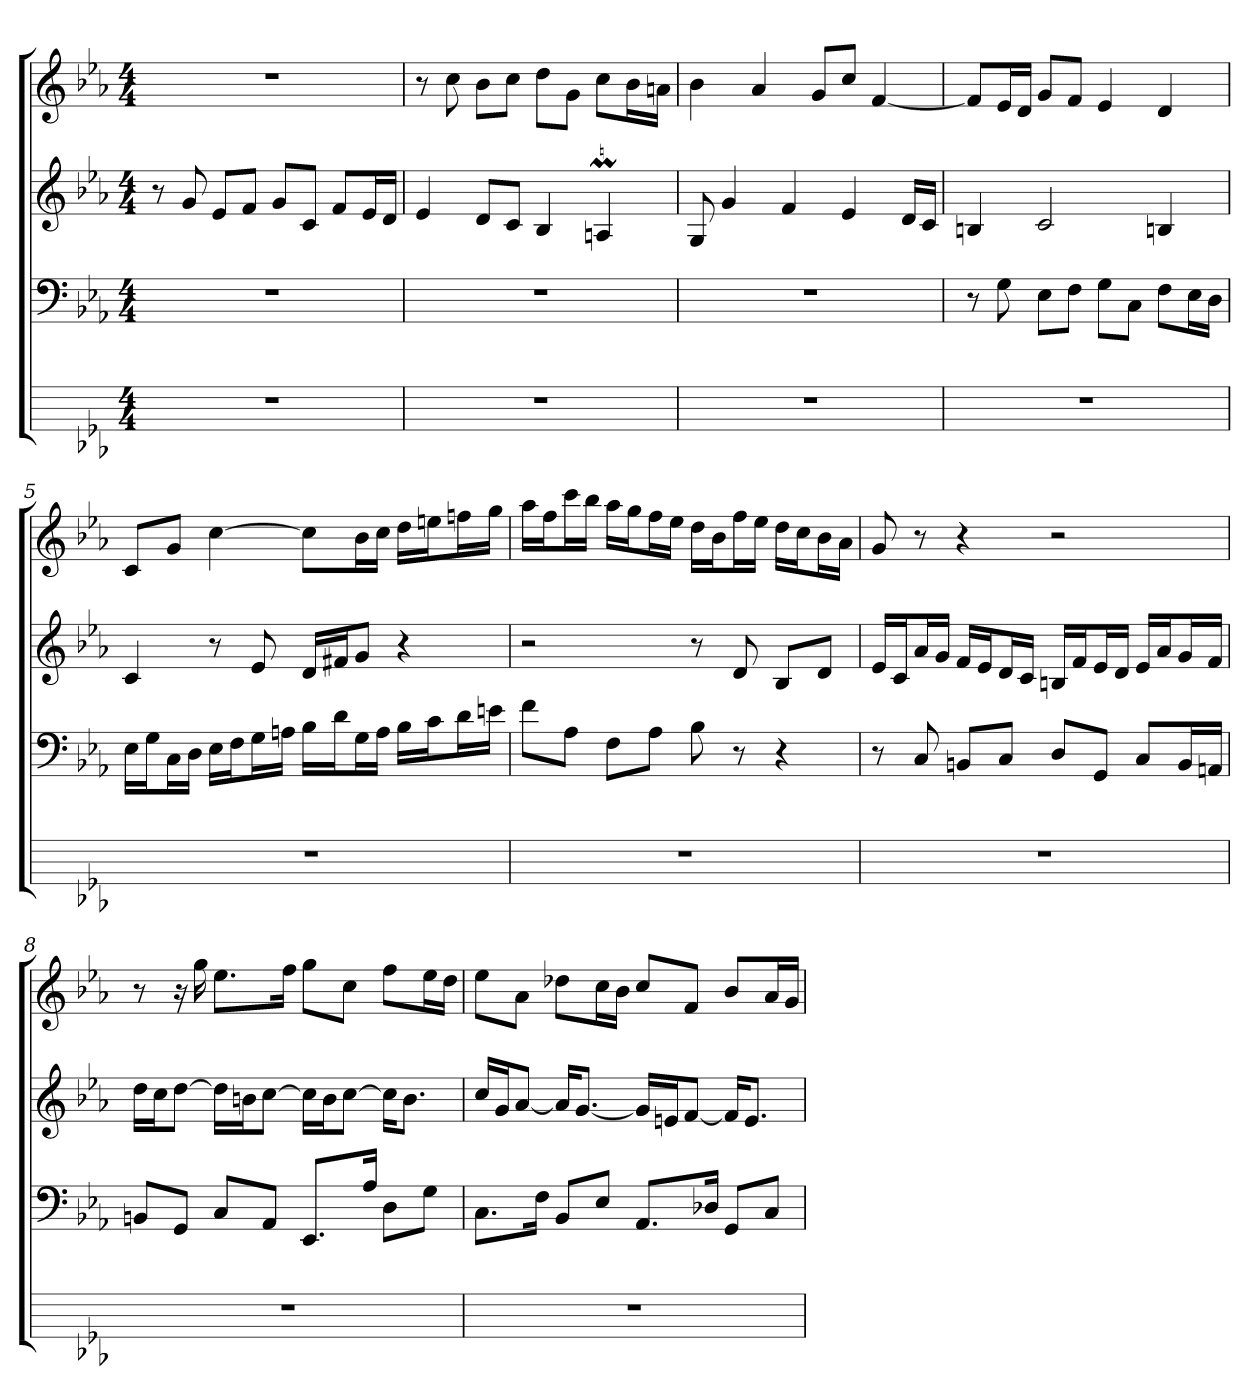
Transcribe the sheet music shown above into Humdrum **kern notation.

**kern	**kern	**kern	**kern
*part4	*part3	*part2	*part1
*staff4	*staff3	*staff2	*staff1
*k[b-e-a-]	*k[b-e-a-]	*k[b-e-a-]	*k[b-e-a-]
*c:	*c:	*c:	*c:
*M4/4	*M4/4	*M4/4	*M4/4
*MM50	*MM50	*MM50	*MM50
=1	=1	=1	=1
1r	1r	8r	1r
.	.	8g	.
.	.	8e-L	.
.	.	8fJ	.
.	.	8gL	.
.	.	8cJ	.
.	.	8fL	.
.	.	16e-L	.
.	.	16dJJ	.
=2	=2	=2	=2
1r	1r	4e-	8r
.	.	.	8cc
.	.	8dL	8b-L
.	.	8cJ	8ccJ
.	.	4B-	8ddL
.	.	.	8gJ
.	.	4AnM	8ccL
.	.	.	16b-L
.	.	.	16anJJ
=3	=3	=3	=3
1r	1r	8G	4b-
.	.	4g	.
.	.	.	4a-
.	.	4f	.
.	.	.	8gL
.	.	4e-	8ccJ
.	.	.	[4f
.	.	16dLL	.
.	.	16cJJ	.
=4	=4	=4	=4
1r	8r	4Bn	8fL]
.	8G	.	16e-L
.	.	.	16dJJ
.	8E-L	2c	8gL
.	8FJ	.	8fJ
.	8GL	.	4e-
.	8CJ	.	.
.	8FL	4Bn	4d
.	16E-L	.	.
.	16DJJ	.	.
=5	=5	=5	=5
1r	16E-LL	4c	8cL
.	16GJ	.	.
.	16CL	.	8gJ
.	16DJJ	.	.
.	16E-LL	8r	[4cc
.	16FJ	.	.
.	16GL	8e-	.
.	16AnJJ	.	.
.	16B-LL	16dLL	8ccL]
.	16dJ	16f#XJ	.
.	16GL	8gJ	16b-L
.	16AJJ	.	16ccJJ
.	16B-LL	4r	16ddLL
.	16cJ	.	16eenJ
.	16dL	.	16ffnL
.	16enJJ	.	16ggJJ
=6	=6	=6	=6
1r	8fL	2r	16aa-LL
.	.	.	16ffJ
.	8A-J	.	16cccL
.	.	.	16bb-JJ
.	8FL	.	16aa-LL
.	.	.	16ggJ
.	8A-J	.	16ffL
.	.	.	16ee-JJ
.	8B-	8r	16ddLL
.	.	.	16b-J
.	8r	8d	16ffL
.	.	.	16ee-JJ
.	4r	8B-L	16ddLL
.	.	.	16ccJ
.	.	8dJ	16b-L
.	.	.	16a-JJ
=7	=7	=7	=7
1r	8r	16e-LL	8g
.	.	16cJ	.
.	8C	16a-L	8r
.	.	16gJJ	.
.	8BBnL	16fLL	4r
.	.	16e-J	.
.	8CJ	16dL	.
.	.	16cJJ	.
.	8DL	16BnLL	2r
.	.	16fJ	.
.	8GGJ	16e-L	.
.	.	16dJJ	.
.	8CL	16e-LL	.
.	.	16a-J	.
.	16BBL	16gL	.
.	16AAnJJ	16fJJ	.
=8	=8	=8	=8
1r	8BBnL	16ddLL	8r
.	.	16ccJ	.
.	8GGJ	[8ddJ	16r
.	.	.	16gg
.	8CL	16ddLL]	8.ee-L
.	.	16bnJ	.
.	8AA-J	[8ccJ	.
.	.	.	16ffJk
.	8.EE-L	16ccLL]	8ggL
.	.	16bJ	.
.	.	[8ccJ	8ccJ
.	16A-Jk	.	.
.	8DL	16ccKL]	8ffL
.	.	8.bJ	.
.	8GJ	.	16ee-L
.	.	.	16ddJJ
=9	=9	=9	=9
1r	8.CL	16ccLL	8ee-L
.	.	16gJ	.
.	.	[8a-J	8a-J
.	16FJk	.	.
.	8BB-L	16a-KL]	8dd-XL
.	.	[8.gJ	.
.	8E-J	.	16ccL
.	.	.	16b-JJ
.	8.AA-L	16gLL]	8ccL
.	.	16enJ	.
.	.	[8fJ	8fJ
.	16D-XJk	.	.
.	8GGL	16fKL]	8b-L
.	.	8.eJ	.
.	8CJ	.	16a-L
.	.	.	16gJJ
=	=	=	=
*-	*-	*-	*-
